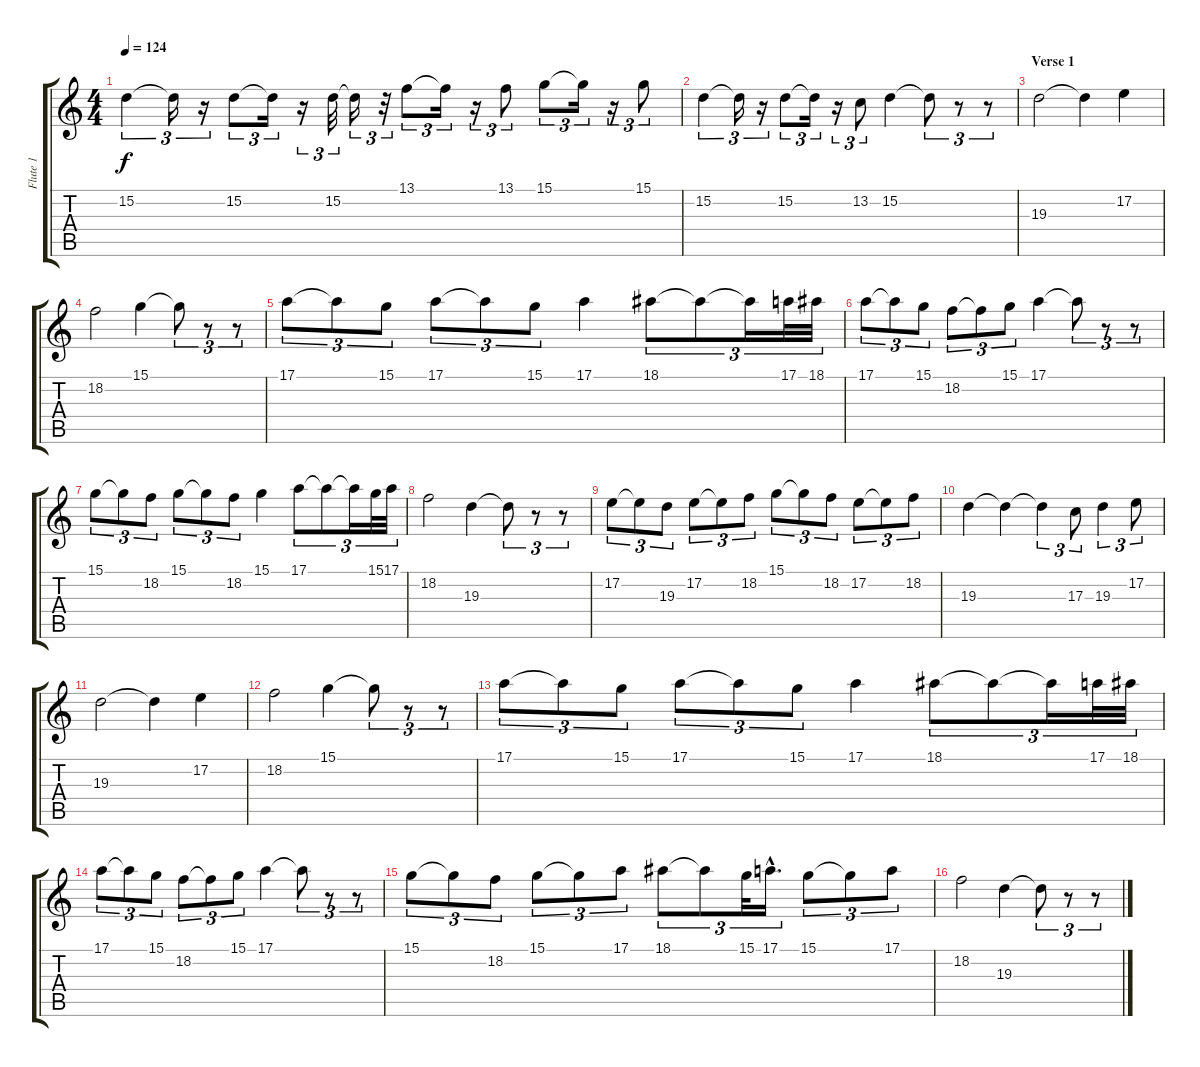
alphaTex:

\track ("Flute 1" "Flute 1") {instrument panflute}
\staff {score tabs}
\tuning (E4 B3 G3 D3 A2 E2) {hide}
\ts (4 4)
\tempo 124
\clef g2
\ks c
15.2.4{tu (3 2) dy f} 15.2{t}.16{tu (3 2)} r.16{tu (3 2)} 15.2.8{tu (3 2)} 15.2{t}.16{tu (3 2)} r.16{tu (3 2)} 15.2.32{tu (3 2)} 15.2{t}.16{tu (3 2)} r.32{tu (3 2)} 13.1.8{tu (3 2)} 13.1{t}.16{tu (3 2)} r.16{tu (3 2)} 13.1.8{tu (3 2)} 15.1.8{tu (3 2)} 15.1{t}.16{tu (3 2)} r.16{tu (3 2)} 15.1.8{tu (3 2)} |
15.2.4{tu (3 2)} 15.2{t}.16{tu (3 2)} r.16{tu (3 2)} 15.2.8{tu (3 2)} 15.2{t}.16{tu (3 2)} r.16{tu (3 2)} 13.2.8{tu (3 2)} 15.2.4 15.2{t}.8{tu (3 2)} r.8{tu (3 2)} r.8{tu (3 2)} |
\section ("" "Verse 1")
19.3.2{volume 12} 19.3{t}.4 17.2.4 |
18.2.2 15.1.4 15.1{t}.8{tu (3 2)} r.8{tu (3 2)} r.8{tu (3 2)} |
17.1.8{tu (3 2)} 17.1{t}.8{tu (3 2)} 15.1.8{tu (3 2)} 17.1.8{tu (3 2)} 17.1{t}.8{tu (3 2)} 15.1.8{tu (3 2)} 17.1.4 18.1.8{tu (3 2)} 18.1{t}.8{tu (3 2)} 18.1{t}.16{tu (3 2)} 17.1.32{tu (3 2)} 18.1.32{tu (3 2)} |
17.1.8{tu (3 2)} 17.1{t}.8{tu (3 2)} 15.1.8{tu (3 2)} 18.2.8{tu (3 2)} 18.2{t}.8{tu (3 2)} 15.1.8{tu (3 2)} 17.1.4 17.1{t}.8{tu (3 2)} r.8{tu (3 2)} r.8{tu (3 2)} |
15.1.8{tu (3 2)} 15.1{t}.8{tu (3 2)} 18.2.8{tu (3 2)} 15.1.8{tu (3 2)} 15.1{t}.8{tu (3 2)} 18.2.8{tu (3 2)} 15.1.4 17.1.8{tu (3 2)} 17.1{t}.8{tu (3 2)} 17.1{t}.16{tu (3 2)} 15.1.32{tu (3 2)} 17.1.32{tu (3 2)} |
18.2.2 19.3.4 19.3{t}.8{tu (3 2)} r.8{tu (3 2)} r.8{tu (3 2)} |
17.2.8{tu (3 2)} 17.2{t}.8{tu (3 2)} 19.3.8{tu (3 2)} 17.2.8{tu (3 2)} 17.2{t}.8{tu (3 2)} 18.2.8{tu (3 2)} 15.1.8{tu (3 2)} 15.1{t}.8{tu (3 2)} 18.2.8{tu (3 2)} 17.2.8{tu (3 2)} 17.2{t}.8{tu (3 2)} 18.2.8{tu (3 2)} |
19.3.4 19.3{t}.4 19.3{t}.4{tu (3 2)} 17.3.8{tu (3 2)} 19.3.4{tu (3 2)} 17.2.8{tu (3 2)} |
19.3.2 19.3{t}.4 17.2.4 |
18.2.2 15.1.4 15.1{t}.8{tu (3 2)} r.8{tu (3 2)} r.8{tu (3 2)} |
17.1.8{tu (3 2)} 17.1{t}.8{tu (3 2)} 15.1.8{tu (3 2)} 17.1.8{tu (3 2)} 17.1{t}.8{tu (3 2)} 15.1.8{tu (3 2)} 17.1.4 18.1.8{tu (3 2)} 18.1{t}.8{tu (3 2)} 18.1{t}.16{tu (3 2)} 17.1.32{tu (3 2)} 18.1.32{tu (3 2)} |
17.1.8{tu (3 2)} 17.1{t}.8{tu (3 2)} 15.1.8{tu (3 2)} 18.2.8{tu (3 2)} 18.2{t}.8{tu (3 2)} 15.1.8{tu (3 2)} 17.1.4 17.1{t}.8{tu (3 2)} r.8{tu (3 2)} r.8{tu (3 2)} |
15.1.8{tu (3 2)} 15.1{t}.8{tu (3 2)} 18.2.8{tu (3 2)} 15.1.8{tu (3 2)} 15.1{t}.8{tu (3 2)} 17.1.8{tu (3 2)} 18.1.8{tu (3 2)} 18.1{t}.8{tu (3 2)} 15.1.32{tu (3 2)} 17.1{hac}.16{d tu (3 2)} 15.1.8{tu (3 2)} 15.1{t}.8{tu (3 2)} 17.1.8{tu (3 2)} |
18.2.2 19.3.4 19.3{t}.8{tu (3 2)} r.8{tu (3 2)} r.8{tu (3 2)}
